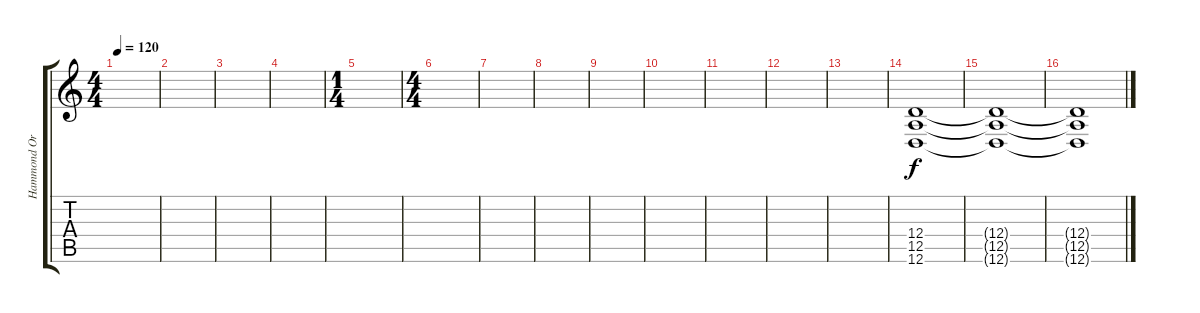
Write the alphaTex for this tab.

\track ("Hammond Organ" "Hammond Or") {instrument drawbarorgan}
\staff {score tabs}
\tuning (E4 B3 G3 D3 A2 D2) {hide}
\ts (4 4)
\tempo 120
\clef g2
\ks c
|
|
|
|
\ts (1 4)
|
\ts (4 4)
|
|
|
|
|
|
|
|
(12.4 12.5 12.6).1 |
(12.4{t} 12.5{t} 12.6{t}).1 |
(12.4{t} 12.5{t} 12.6{t}).1
